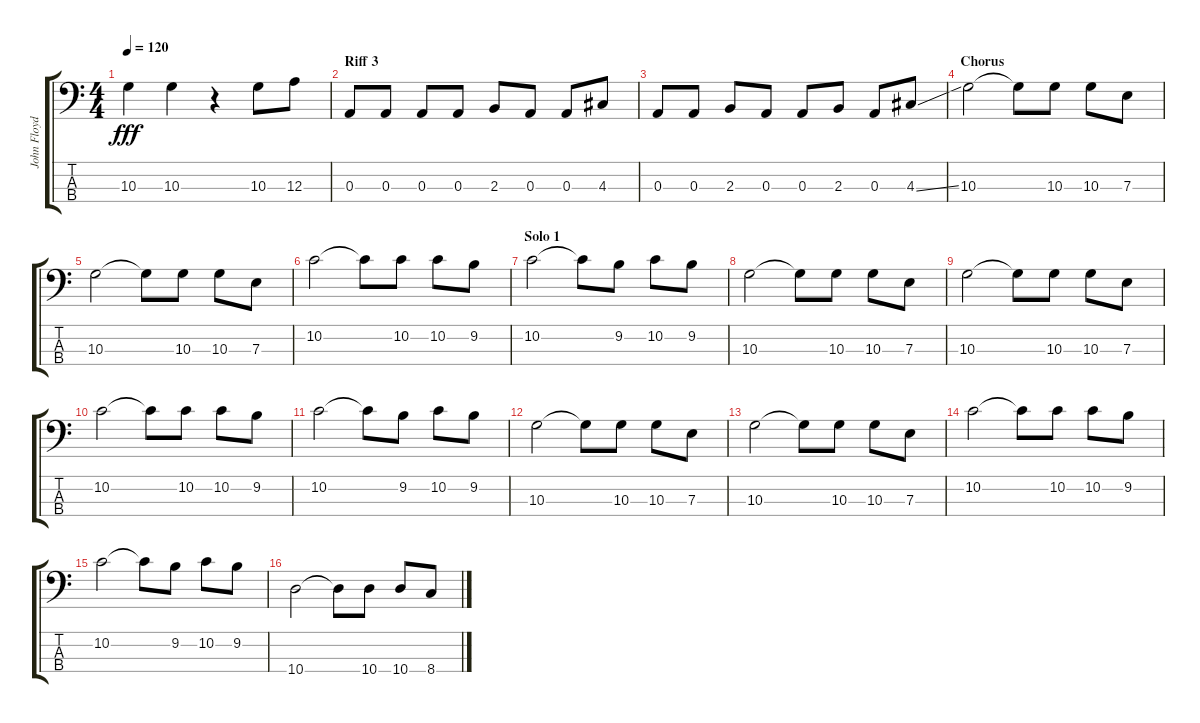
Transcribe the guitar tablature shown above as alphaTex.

\track ("John Floyd" "John Floyd") {instrument acousticguitarsteel}
\staff {score tabs}
\tuning (G2 D2 A1 E1) {hide}
\ts (4 4)
\tempo 120
\clef f4
\ks c
10.3.4{dy fff} 10.3.4 r.4 10.3.8 12.3.8 |
\section ("" "Riff 3")
0.3.8 0.3.8 0.3.8 0.3.8 2.3.8 0.3.8 0.3.8 4.3.8 |
0.3.8 0.3.8 2.3.8 0.3.8 0.3.8 2.3.8 0.3.8 4.3{ss}.8 |
\section ("" "Chorus")
10.3.2 10.3{t}.8 10.3.8 10.3.8 7.3.8 |
10.3.2 10.3{t}.8 10.3.8 10.3.8 7.3.8 |
10.2.2 10.2{t}.8 10.2.8 10.2.8 9.2.8 |
\section ("" "Solo 1")
10.2.2 10.2{t}.8 9.2.8 10.2.8 9.2.8 |
10.3.2 10.3{t}.8 10.3.8 10.3.8 7.3.8 |
10.3.2 10.3{t}.8 10.3.8 10.3.8 7.3.8 |
10.2.2 10.2{t}.8 10.2.8 10.2.8 9.2.8 |
10.2.2 10.2{t}.8 9.2.8 10.2.8 9.2.8 |
10.3.2 10.3{t}.8 10.3.8 10.3.8 7.3.8 |
10.3.2 10.3{t}.8 10.3.8 10.3.8 7.3.8 |
10.2.2 10.2{t}.8 10.2.8 10.2.8 9.2.8 |
10.2.2 10.2{t}.8 9.2.8 10.2.8 9.2.8 |
10.4.2 10.4{t}.8 10.4.8 10.4.8 8.4.8
